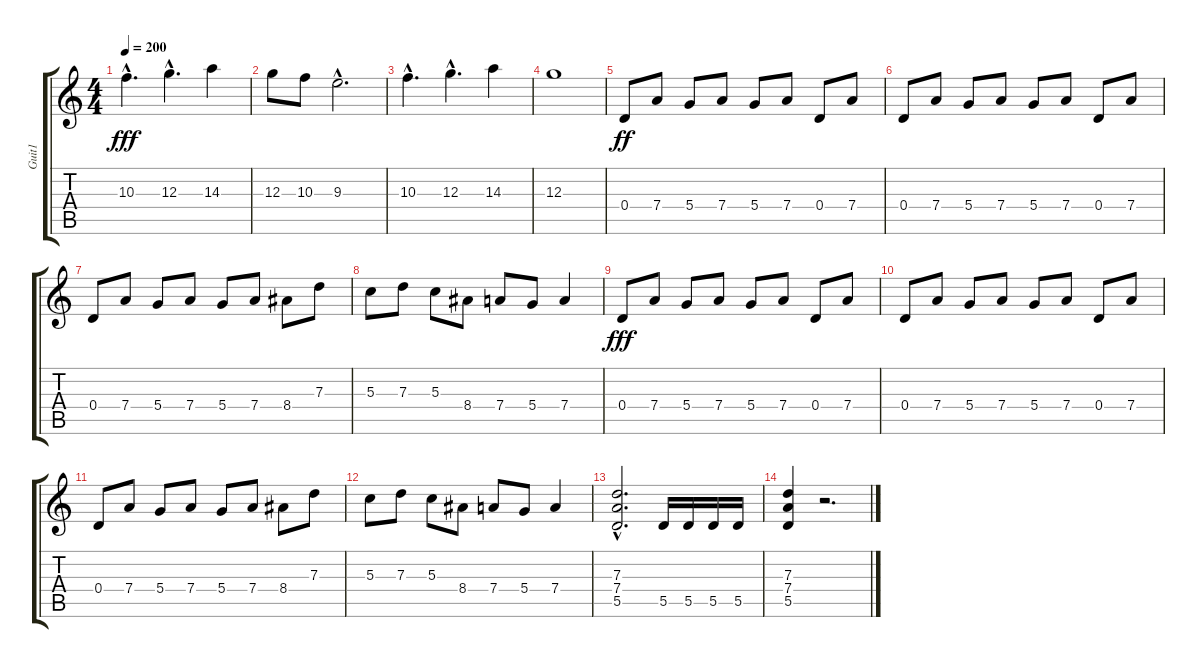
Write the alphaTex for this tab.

\track ("Guit1" "Guit1") {instrument overdrivenguitar}
\staff {score tabs}
\tuning (E4 B3 G3 D3 A2 E2) {hide}
\ts (4 4)
\tempo 200
\clef g2
\ks c
10.3{hac}.4{d dy fff} 12.3{hac}.4{d} 14.3.4 |
12.3.8 10.3.8 9.3{hac}.2{d} |
10.3{hac}.4{d} 12.3{hac}.4{d} 14.3.4 |
12.3.1 |
0.4.8{dy ff} 7.4.8 5.4.8 7.4.8 5.4.8 7.4.8 0.4.8 7.4.8 |
0.4.8 7.4.8 5.4.8 7.4.8 5.4.8 7.4.8 0.4.8 7.4.8 |
0.4.8 7.4.8 5.4.8 7.4.8 5.4.8 7.4.8 8.4.8 7.3.8 |
5.3.8 7.3.8 5.3.8 8.4.8 7.4.8 5.4.8 7.4.4 |
0.4.8{dy fff} 7.4.8 5.4.8 7.4.8 5.4.8 7.4.8 0.4.8 7.4.8 |
0.4.8 7.4.8 5.4.8 7.4.8 5.4.8 7.4.8 0.4.8 7.4.8 |
0.4.8 7.4.8 5.4.8 7.4.8 5.4.8 7.4.8 8.4.8 7.3.8 |
5.3.8 7.3.8 5.3.8 8.4.8 7.4.8 5.4.8 7.4.4 |
(7.3{hac} 7.4{hac} 5.5{hac}).2{d} 5.5.16 5.5.16 5.5.16 5.5.16 |
(7.3 7.4 5.5).4 r.2{d}
